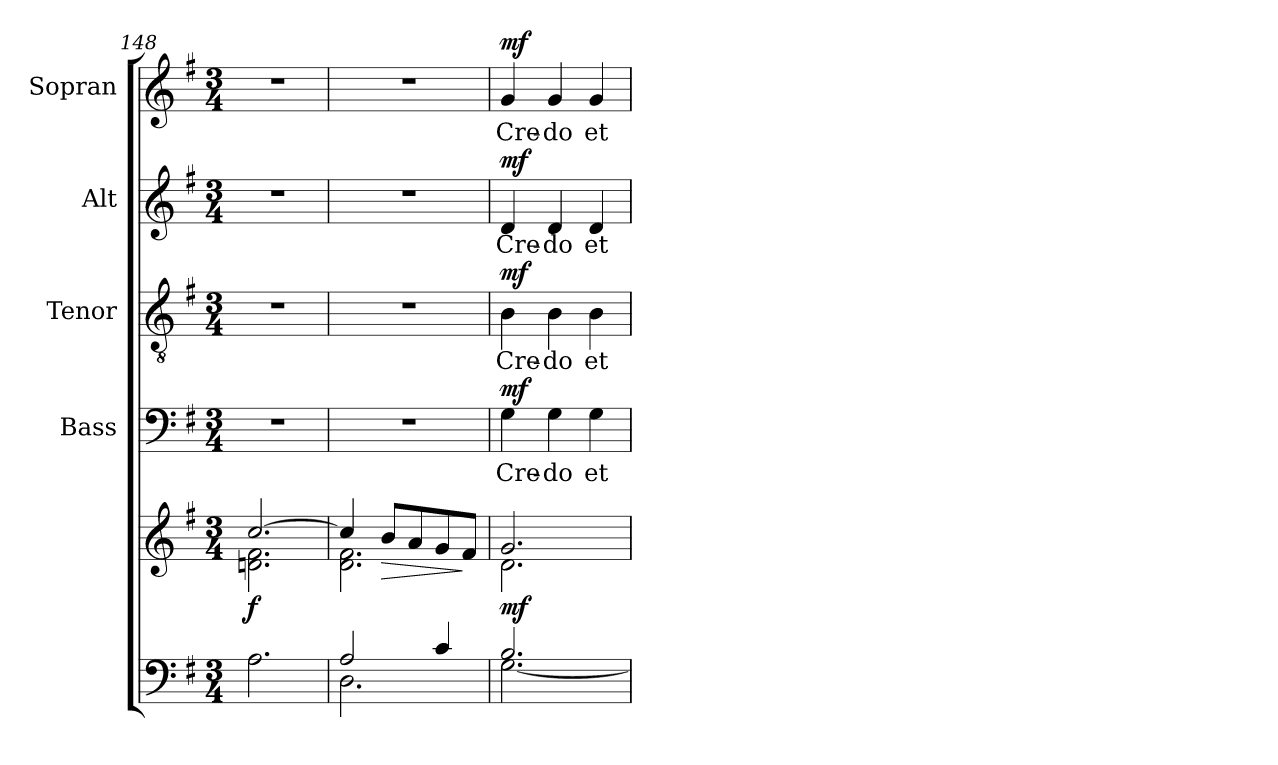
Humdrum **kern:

**kern	**kern	**dynam	**kern	**text	**dynam	**kern	**text	**dynam	**kern	**text	**dynam	**kern	**text	**dynam
*part5	*part5	*part5	*part4	*part4	*part4	*part3	*part3	*part3	*part2	*part2	*part2	*part1	*part1	*part1
*staff6	*staff5	*staff5/6	*staff4	*staff4	*staff4	*staff3	*staff3	*staff3	*staff2	*staff2	*staff2	*staff1	*staff1	*staff1
*	*	*	*I"Bass	*	*	*I"Tenor	*	*	*I"Alt	*	*	*I"Sopran	*	*
*	*	*	*I'B.	*	*	*I'T.	*	*	*I'A.	*	*	*I'S.	*	*
*clefF4	*clefG2	*	*clefF4	*	*	*clefGv2	*	*	*clefG2	*	*	*clefG2	*	*
*k[f#]	*k[f#]	*	*k[f#]	*	*	*k[f#]	*	*	*k[f#]	*	*	*k[f#]	*	*
*G:	*G:	*	*G:	*	*	*G:	*	*	*G:	*	*	*G:	*	*
*M3/4	*M3/4	*	*M3/4	*	*	*M3/4	*	*	*M3/4	*	*	*M3/4	*	*
=148	=148	=148	=148	=148	=148	=148	=148	=148	=148	=148	=148	=148	=148	=148
*	*^	*	*	*	*	*	*	*	*	*	*	*	*	*
!	!	!	!LO:DY:b	!	!	!	!	!	!	!	!	!	!	!	!
2.A\	[>2.cc/	2.dn\ 2.f#\	f	2.r	.	.	2.r	.	.	2.r	.	.	2.r	.	.
=149	=149	=149	=149	=149	=149	=149	=149	=149	=149	=149	=149	=149	=149	=149	=149
*^	*	*	*	*	*	*	*	*	*	*	*	*	*	*	*
2A/	2.D\	4cc/]	2.d\ 2.f#\	.	2.r	.	.	2.r	.	.	2.r	.	.	2.r	.	.
!	!	!	!	!LO:HP:b	!	!	!	!	!	!	!	!	!	!	!	!
.	.	8b/L	.	>	.	.	.	.	.	.	.	.	.	.	.	.
.	.	8a/	.	.	.	.	.	.	.	.	.	.	.	.	.	.
4c/	.	8g/	.	.	.	.	.	.	.	.	.	.	.	.	.	.
.	.	8f#/J	.	]	.	.	.	.	.	.	.	.	.	.	.	.
=150	=150	=150	=150	=150	=150	=150	=150	=150	=150	=150	=150	=150	=150	=150	=150	=150
!	!	!	!	!LO:DY:b	!	!LO:LY:b	!LO:DY:a	!	!LO:LY:b	!LO:DY:a	!	!LO:LY:b	!LO:DY:a	!	!LO:LY:b	!LO:DY:a
2.B/	[<2.G\	2.g/	2.d\	mf	4G\	Cre-	mf	4B\	Cre-	mf	4d/	Cre-	mf	4g/	Cre-	mf
!	!	!	!	!	!	!LO:LY:b	!	!	!LO:LY:b	!	!	!LO:LY:b	!	!	!LO:LY:b	!
.	.	.	.	.	4G\	-do	.	4B\	-do	.	4d/	-do	.	4g/	-do	.
!	!	!	!	!	!	!LO:LY:b	!	!	!LO:LY:b	!	!	!LO:LY:b	!	!	!LO:LY:b	!
.	.	.	.	.	4G\	et	.	4B\	et	.	4d/	et	.	4g/	et	.
*v	*v	*	*	*	*	*	*	*	*	*	*	*	*	*	*	*
*	*v	*v	*	*	*	*	*	*	*	*	*	*	*	*	*
=	=	=	=	=	=	=	=	=	=	=	=	=	=	=
*-	*-	*-	*-	*-	*-	*-	*-	*-	*-	*-	*-	*-	*-	*-
